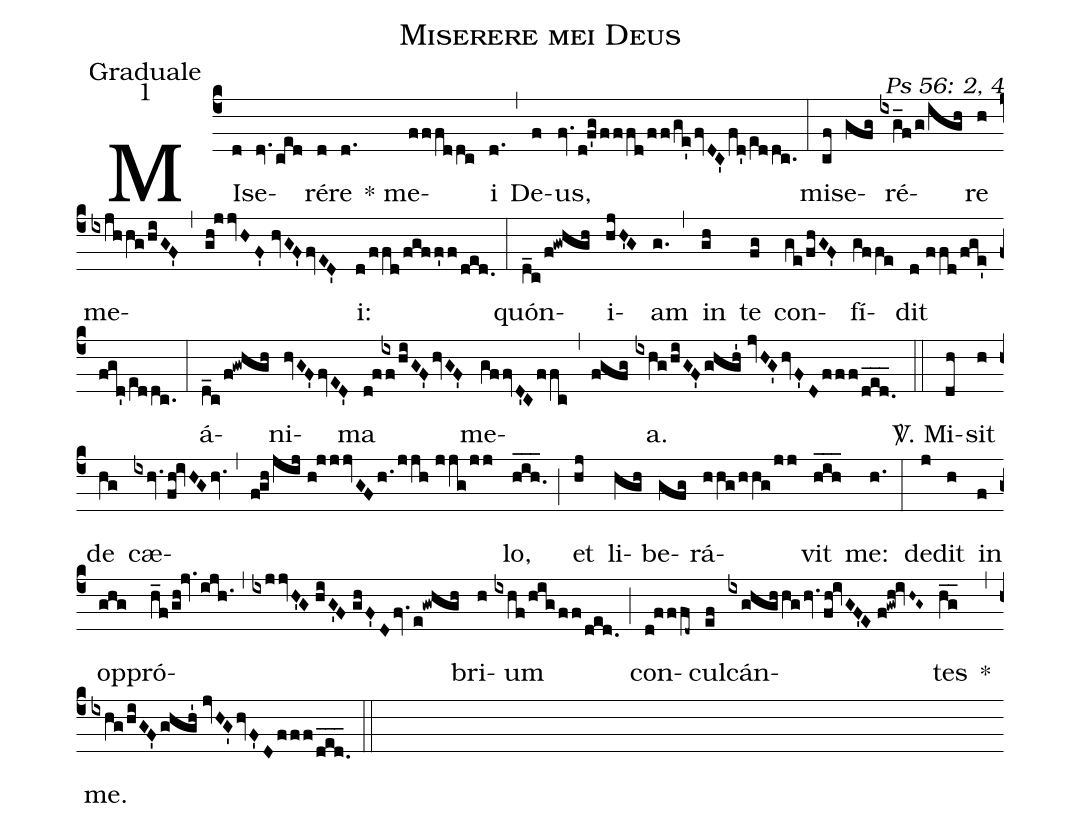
name: Miserere mei Deus;
office-part: Graduale;
mode: 1;
commentary: Ps 56: 2, 4;
%%
(c4) MI(d)se(dv.ced)ré(d)re(d.) * me(fffddc)i(d.) (,) De(f)us,(fv.d!f'g/fffd/ff/ge'fvDC'fd'/e[ll:1]ddc.) (:)
mi(cf)se(gfg)ré(ixg_f/g/igh)re(h) me(ixjhhg/hiGF')(,)(gh!jjvHF'//hvGF'fvED')i:(d/ffd/fgf/!f'f/ded.) (:)
quón(d_c/f!gwhgh)i(hjH'G)am(g.) (,) in(gh) te(fg) con(ge/fhGF')fí(gffe)dit(d//ffd/fge'/fgd'/e[ll:1]ddc.) (:)
á(d_c/f!gwhgh)ni(hvGF'fvED')ma(d!f/[1]{/[-1]ix}f/hiGF'hvGF') me(gffvD'Cffc)(,)(fgfg)a.(ixhg/hiGF'ghgh'//jvHG'hvF'Dfff/d_e_d._) (::)
<sp>V/</sp>. Mi(dh)sit(h) de(hg) cæ(ixhv.fh!ivHGhv.)(,)(fghjij//h!jjjvGFh./jjh//jjg/jj)lo,(h_i_h._) (;) et(hj) li(hgh)be(gfg)rá(hhg/hhg/jj)vit(h_i_h_) me:(h.) (:)
de(j)dit(h) in(f) op(ghg)pró(h_f/gh!jv.ijh.1)(,)(ixjjvH'G//hiG'F//ghF'Dfv.e!gwhgh)bri(h)um(ixhf/higff/ded.) (;) con(d!fffd~)cul(ef)cán(ixghgh/!hg/!hv./!fh!ivGF'E//f!gwh!ivH~G~)tes(hg__) *(,)
me.(ixhg/hiGF'ghgh'//jvHG'hvF'Dfff/d_e_d._) (::)
